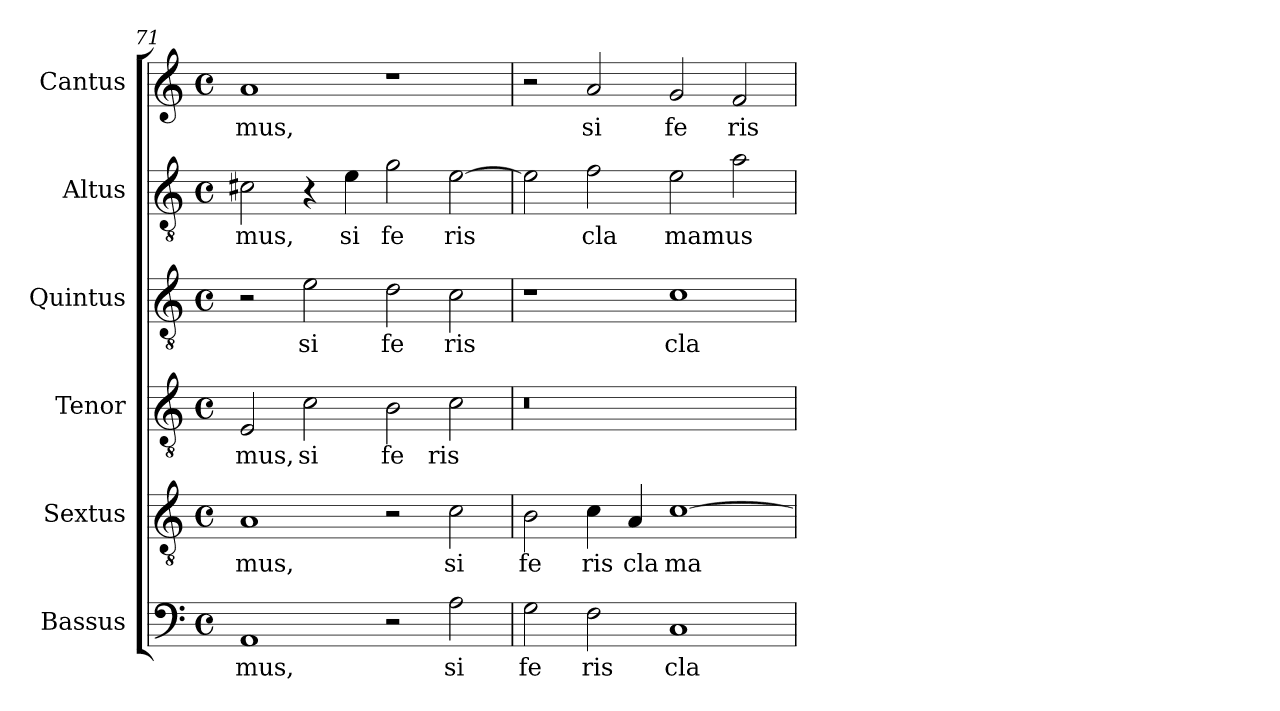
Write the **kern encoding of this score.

**kern	**text	**kern	**text	**kern	**text	**kern	**text	**kern	**text	**kern	**text
*part6	*part6	*part5	*part5	*part4	*part4	*part3	*part3	*part2	*part2	*part1	*part1
*staff6	*staff6	*staff5	*staff5	*staff4	*staff4	*staff3	*staff3	*staff2	*staff2	*staff1	*staff1
*I"Bassus	*	*I"Sextus	*	*I"Tenor	*	*I"Quintus	*	*I"Altus	*	*I"Cantus	*
*clefF4	*	*clefGv2	*	*clefGv2	*	*clefGv2	*	*clefGv2	*	*clefG2	*
*M4/4	*	*M4/4	*	*M4/4	*	*M4/4	*	*M4/4	*	*M4/4	*
*met(c)	*	*met(c)	*	*met(c)	*	*met(c)	*	*met(c)	*	*met(c)	*
=71	=71	=71	=71	=71	=71	=71	=71	=71	=71	=71	=71
!	!LO:LY:b:cj	!	!LO:LY:b:cj	!	!LO:LY:b:cj	!	!	!	!LO:LY:b:cj	!	!LO:LY:b:cj
1AA	mus,	1A	mus,	2E/	mus,	2r	.	2c#X\	mus,	1a	mus,
!	!	!	!	!	!LO:LY:b:cj	!	!LO:LY:b:cj	!	!	!	!
.	.	.	.	2c\	si	2e\	si	4r	.	.	.
!	!	!	!	!	!	!	!	!	!LO:LY:b:cj	!	!
.	.	.	.	.	.	.	.	4e\	si	.	.
!	!	!	!	!	!LO:LY:b:cj	!	!LO:LY:b:cj	!	!LO:LY:b:cj	!	!
2r	.	2r	.	2B\	fe	2d\	fe	2g\	fe	1r	.
!	!LO:LY:b:cj	!	!LO:LY:b:cj	!	!LO:LY:b:cj	!	!LO:LY:b:cj	!	!LO:LY:b	!	!
2A\	si	2c\	si	2c\	ris	2c\	ris	[>2e\	ris	.	.
=72	=72	=72	=72	=72	=72	=72	=72	=72	=72	=72	=72
!	!LO:LY:b:cj	!	!LO:LY:b:cj	!	!	!	!	!	!	!	!
2G\	fe	2B\	fe	0r	.	1r	.	2e\]	.	2r	.
!	!LO:LY:b:cj	!	!LO:LY:b:cj	!	!	!	!	!	!LO:LY:b:cj	!	!LO:LY:b:cj
2F\	ris	4c\	ris	.	.	.	.	2f\	cla	2a/	si
!	!	!	!LO:LY:b:cj	!	!	!	!	!	!	!	!
.	.	4A/	cla	.	.	.	.	.	.	.	.
!	!LO:LY:b:cj	!	!LO:LY:b:cj	!	!	!	!LO:LY:b:cj	!	!LO:LY:b	!	!LO:LY:b:cj
1C	cla	[>1c	ma	.	.	1c	cla	2e\	mamus	2g/	fe
!	!	!	!	!	!	!	!	!	!	!	!LO:LY:b:cj
.	.	.	.	.	.	.	.	2a\	.	2f/	ris
=	=	=	=	=	=	=	=	=	=	=	=
*-	*-	*-	*-	*-	*-	*-	*-	*-	*-	*-	*-
